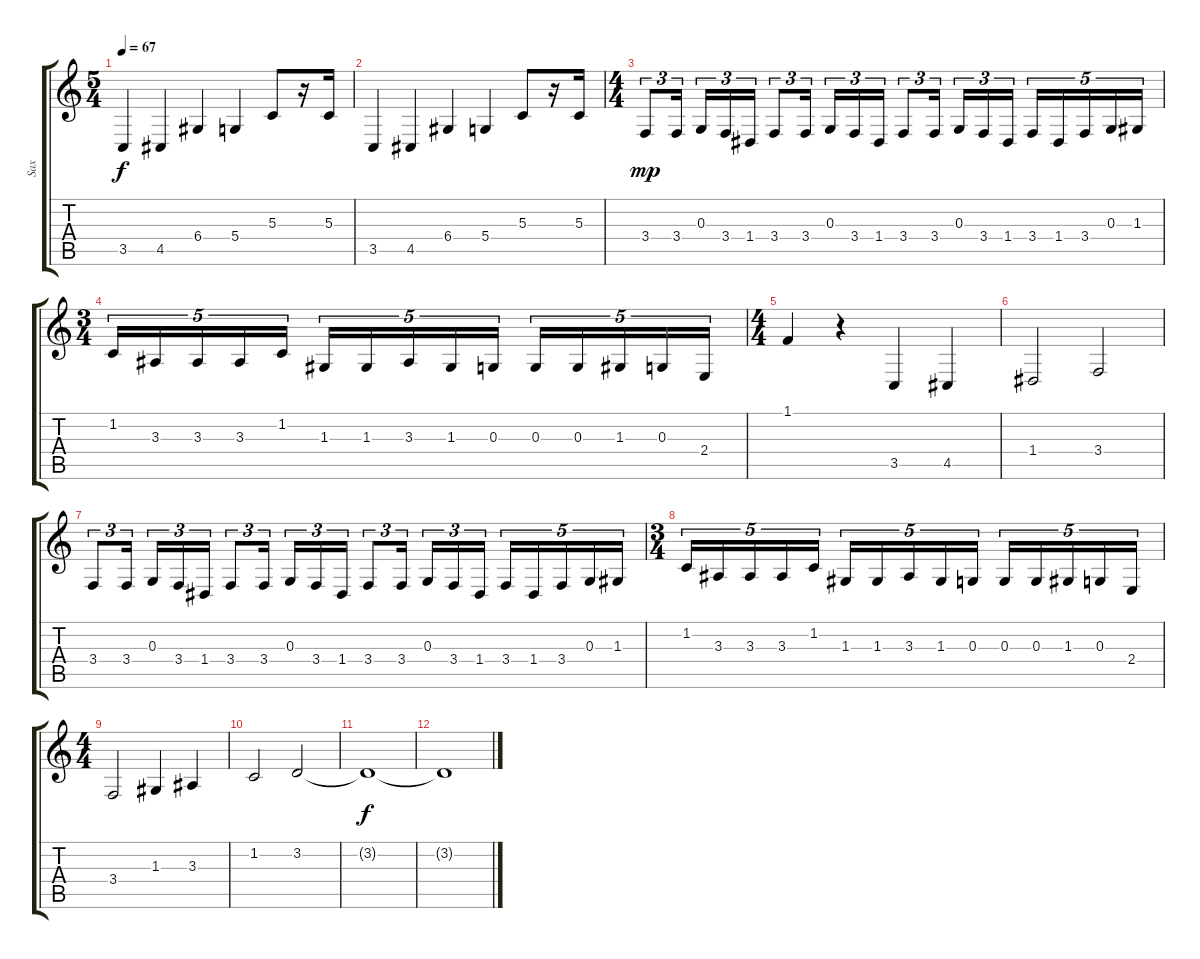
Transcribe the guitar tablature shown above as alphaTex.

\track ("Sax" "Sax") {instrument baritonesax}
\staff {score tabs}
\tuning (E4 B3 G3 D3 A2 E2) {hide}
\ts (5 4)
\tempo 67
\clef g2
\ks c
3.5.4{dy f} 4.5.4 6.4.4 5.4.4 5.3.8 r.16 5.3.16 |
3.5.4 4.5.4 6.4.4 5.4.4 5.3.8 r.16 5.3.16 |
\ts (4 4)
3.4.8{tu (3 2) dy mp} 3.4.16{tu (3 2) beam splitsecondary} 0.3.16{tu (3 2)} 3.4.16{tu (3 2)} 1.4.16{tu (3 2)} 3.4.8{tu (3 2)} 3.4.16{tu (3 2) beam splitsecondary} 0.3.16{tu (3 2)} 3.4.16{tu (3 2)} 1.4.16{tu (3 2)} 3.4.8{tu (3 2)} 3.4.16{tu (3 2) beam splitsecondary} 0.3.16{tu (3 2)} 3.4.16{tu (3 2)} 1.4.16{tu (3 2)} 3.4.16{tu (5 4)} 1.4.16{tu (5 4)} 3.4.16{tu (5 4)} 0.3.16{tu (5 4)} 1.3.16{tu (5 4)} |
\ts (3 4)
1.2.16{tu (5 4)} 3.3.16{tu (5 4)} 3.3.16{tu (5 4)} 3.3.16{tu (5 4)} 1.2.16{tu (5 4)} 1.3.16{tu (5 4)} 1.3.16{tu (5 4)} 3.3.16{tu (5 4)} 1.3.16{tu (5 4)} 0.3.16{tu (5 4)} 0.3.16{tu (5 4)} 0.3.16{tu (5 4)} 1.3.16{tu (5 4)} 0.3.16{tu (5 4)} 2.4.16{tu (5 4)} |
\ts (4 4)
1.1.4 r.4 3.5.4 4.5.4 |
1.4.2 3.4.2 |
3.4.8{tu (3 2)} 3.4.16{tu (3 2) beam splitsecondary} 0.3.16{tu (3 2)} 3.4.16{tu (3 2)} 1.4.16{tu (3 2)} 3.4.8{tu (3 2)} 3.4.16{tu (3 2) beam splitsecondary} 0.3.16{tu (3 2)} 3.4.16{tu (3 2)} 1.4.16{tu (3 2)} 3.4.8{tu (3 2)} 3.4.16{tu (3 2) beam splitsecondary} 0.3.16{tu (3 2)} 3.4.16{tu (3 2)} 1.4.16{tu (3 2)} 3.4.16{tu (5 4)} 1.4.16{tu (5 4)} 3.4.16{tu (5 4)} 0.3.16{tu (5 4)} 1.3.16{tu (5 4)} |
\ts (3 4)
1.2.16{tu (5 4)} 3.3.16{tu (5 4)} 3.3.16{tu (5 4)} 3.3.16{tu (5 4)} 1.2.16{tu (5 4)} 1.3.16{tu (5 4)} 1.3.16{tu (5 4)} 3.3.16{tu (5 4)} 1.3.16{tu (5 4)} 0.3.16{tu (5 4)} 0.3.16{tu (5 4)} 0.3.16{tu (5 4)} 1.3.16{tu (5 4)} 0.3.16{tu (5 4)} 2.4.16{tu (5 4)} |
\ts (4 4)
3.4.2 1.3.4 3.3.4 |
1.2.2 3.2.2 |
3.2{t}.1{dy f} |
3.2{t}.1
